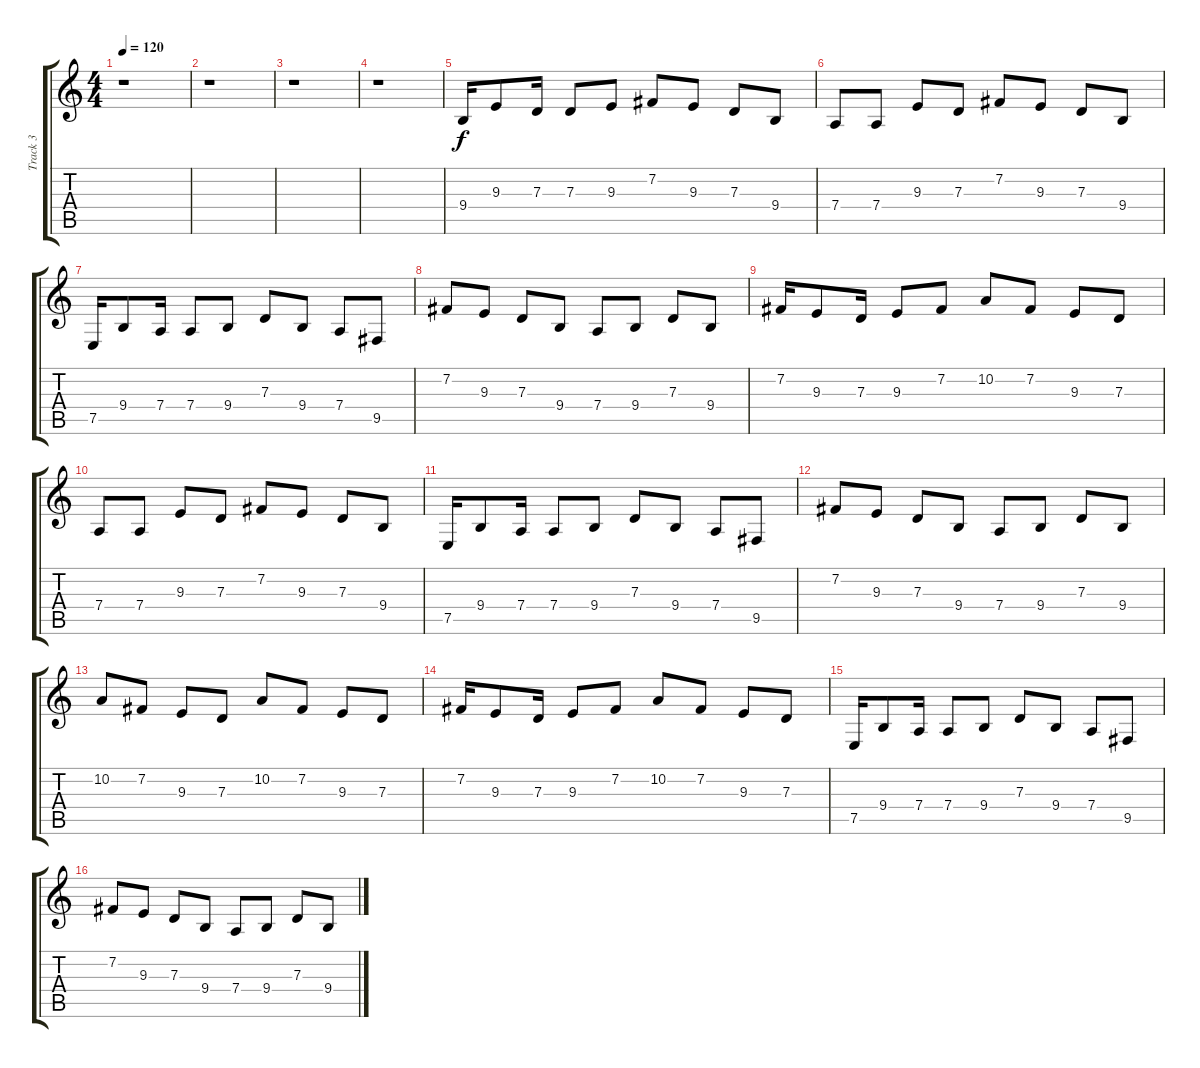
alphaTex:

\track ("Track 3" "Track 3") {instrument acousticgrandpiano}
\staff {score tabs}
\tuning (E4 B3 G3 D3 A2 E2) {hide}
\ts (4 4)
\tempo 120
\clef g2
\ks c
r.1{dy f} |
r.1 |
r.1 |
r.1 |
9.4.16 9.3.8 7.3.16 7.3.8 9.3.8 7.2.8 9.3.8 7.3.8 9.4.8 |
7.4.8 7.4.8 9.3.8 7.3.8 7.2.8 9.3.8 7.3.8 9.4.8 |
7.5.16 9.4.8 7.4.16 7.4.8 9.4.8 7.3.8 9.4.8 7.4.8 9.5.8 |
7.2.8 9.3.8 7.3.8 9.4.8 7.4.8 9.4.8 7.3.8 9.4.8 |
7.2.16 9.3.8 7.3.16 9.3.8 7.2.8 10.2.8 7.2.8 9.3.8 7.3.8 |
7.4.8 7.4.8 9.3.8 7.3.8 7.2.8 9.3.8 7.3.8 9.4.8 |
7.5.16 9.4.8 7.4.16 7.4.8 9.4.8 7.3.8 9.4.8 7.4.8 9.5.8 |
7.2.8 9.3.8 7.3.8 9.4.8 7.4.8 9.4.8 7.3.8 9.4.8 |
10.2.8 7.2.8 9.3.8 7.3.8 10.2.8 7.2.8 9.3.8 7.3.8 |
7.2.16 9.3.8 7.3.16 9.3.8 7.2.8 10.2.8 7.2.8 9.3.8 7.3.8 |
7.5.16 9.4.8 7.4.16 7.4.8 9.4.8 7.3.8 9.4.8 7.4.8 9.5.8 |
7.2.8 9.3.8 7.3.8 9.4.8 7.4.8 9.4.8 7.3.8 9.4.8
